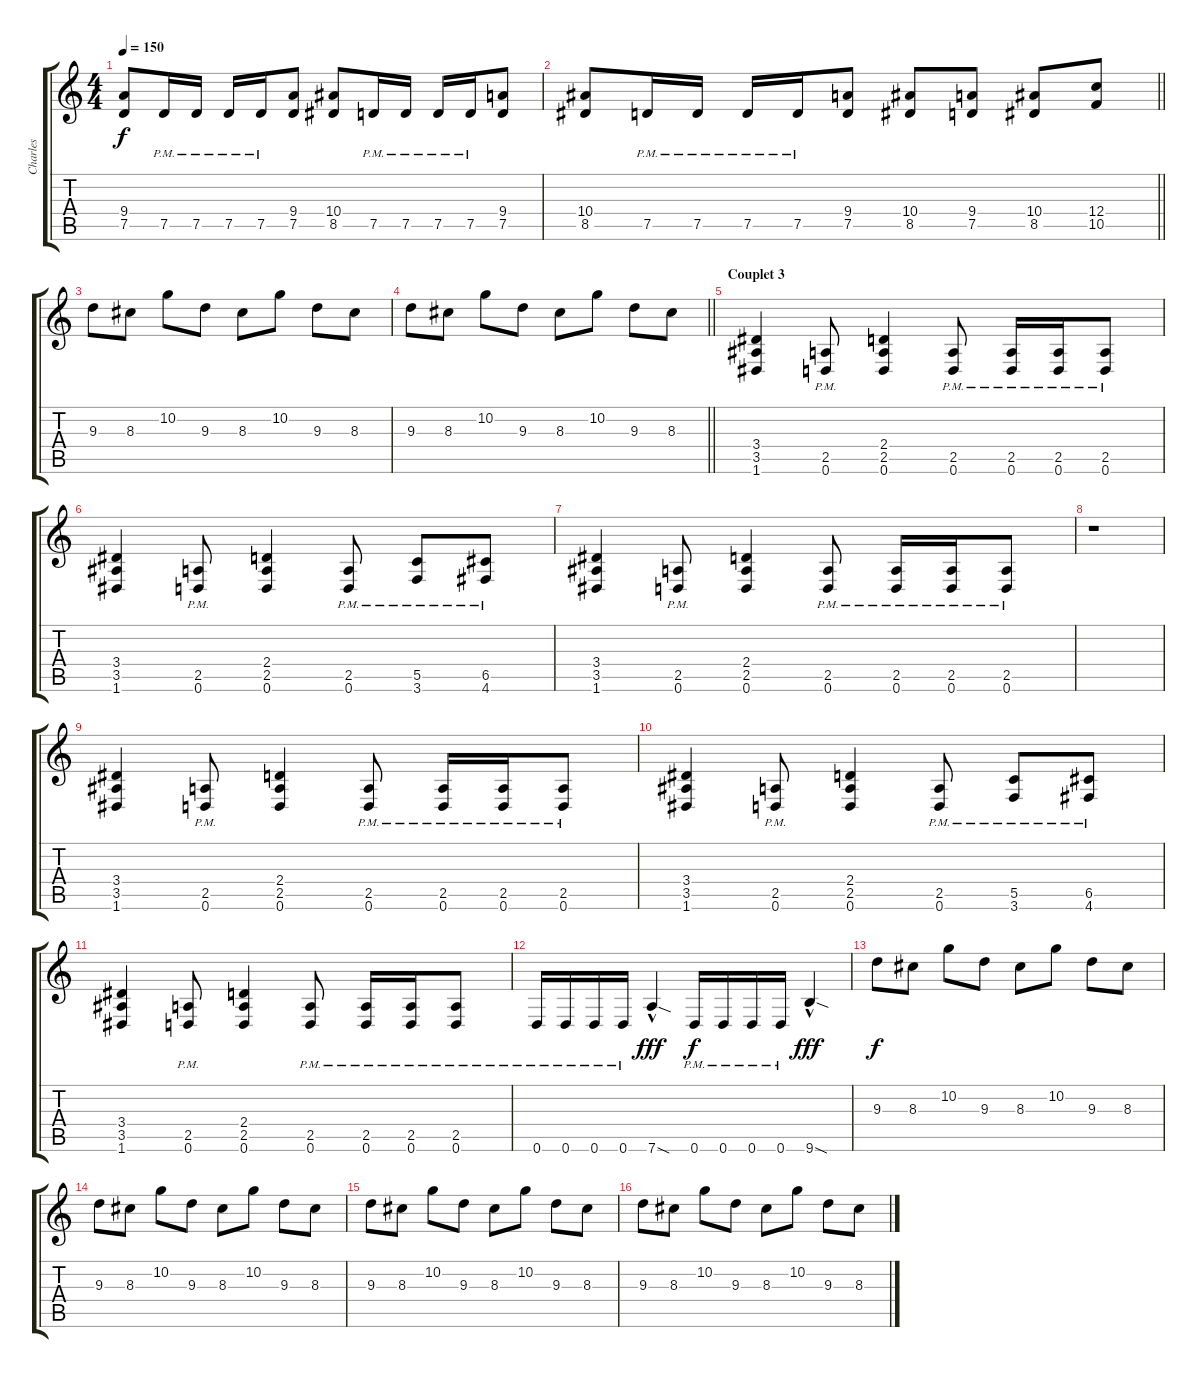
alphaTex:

\track ("Charles" "Charles") {instrument distortionguitar}
\staff {score tabs}
\tuning (D4 A3 F3 C3 G2 D2) {hide}
\ts (4 4)
\tempo 150
\clef g2
\ks c
(9.4 7.5).8{dy f} 7.5{pm}.16 7.5{pm}.16 7.5{pm}.16 7.5{pm}.16 (9.4 7.5).8 (10.4 8.5).8 7.5{pm}.16 7.5{pm}.16 7.5{pm}.16 7.5{pm}.16 (9.4 7.5).8 |
\barLineRight lightlight
(10.4 8.5).8 7.5{pm}.16 7.5{pm}.16 7.5{pm}.16 7.5{pm}.16 (9.4 7.5).8 (10.4 8.5).8 (9.4 7.5).8 (10.4 8.5).8 (12.4 10.5).8 |
9.3.8 8.3.8 10.2.8 9.3.8 8.3.8 10.2.8 9.3.8 8.3.8 |
\barLineRight lightlight
9.3.8 8.3.8 10.2.8 9.3.8 8.3.8 10.2.8 9.3.8 8.3.8 |
\section ("" "Couplet 3")
(3.4 3.5 1.6).4 (2.5{pm} 0.6{pm}).8 (2.4 2.5 0.6).4 (2.5{pm} 0.6{pm}).8 (2.5{pm} 0.6{pm}).16 (2.5{pm} 0.6{pm}).16 (2.5{pm} 0.6{pm}).8 |
(3.4 3.5 1.6).4 (2.5{pm} 0.6{pm}).8 (2.4 2.5 0.6).4 (2.5{pm} 0.6{pm}).8 (5.5{pm} 3.6{pm}).8 (6.5{pm} 4.6{pm}).8 |
(3.4 3.5 1.6).4 (2.5{pm} 0.6{pm}).8 (2.4 2.5 0.6).4 (2.5{pm} 0.6{pm}).8 (2.5{pm} 0.6{pm}).16 (2.5{pm} 0.6{pm}).16 (2.5{pm} 0.6{pm}).8 |
r.1 |
(3.4 3.5 1.6).4 (2.5{pm} 0.6{pm}).8 (2.4 2.5 0.6).4 (2.5{pm} 0.6{pm}).8 (2.5{pm} 0.6{pm}).16 (2.5{pm} 0.6{pm}).16 (2.5{pm} 0.6{pm}).8 |
(3.4 3.5 1.6).4 (2.5{pm} 0.6{pm}).8 (2.4 2.5 0.6).4 (2.5{pm} 0.6{pm}).8 (5.5{pm} 3.6{pm}).8 (6.5{pm} 4.6{pm}).8 |
(3.4 3.5 1.6).4 (2.5{pm} 0.6{pm}).8 (2.4 2.5 0.6).4 (2.5{pm} 0.6{pm}).8 (2.5{pm} 0.6{pm}).16 (2.5{pm} 0.6{pm}).16 (2.5{pm} 0.6{pm}).8 |
0.6{pm}.16 0.6{pm}.16 0.6{pm}.16 0.6{pm}.16 7.6{sod hac}.4{dy fff} 0.6{pm}.16{dy f} 0.6{pm}.16 0.6{pm}.16 0.6{pm}.16 9.6{sod hac}.4{dy fff} |
9.3.8{dy f volume 7} 8.3.8 10.2.8 9.3.8 8.3.8 10.2.8 9.3.8 8.3.8 |
9.3.8 8.3.8 10.2.8 9.3.8 8.3.8 10.2.8 9.3.8 8.3.8 |
9.3.8 8.3.8 10.2.8 9.3.8 8.3.8 10.2.8 9.3.8 8.3.8 |
9.3.8 8.3.8 10.2.8 9.3.8 8.3.8 10.2.8 9.3.8 8.3.8
